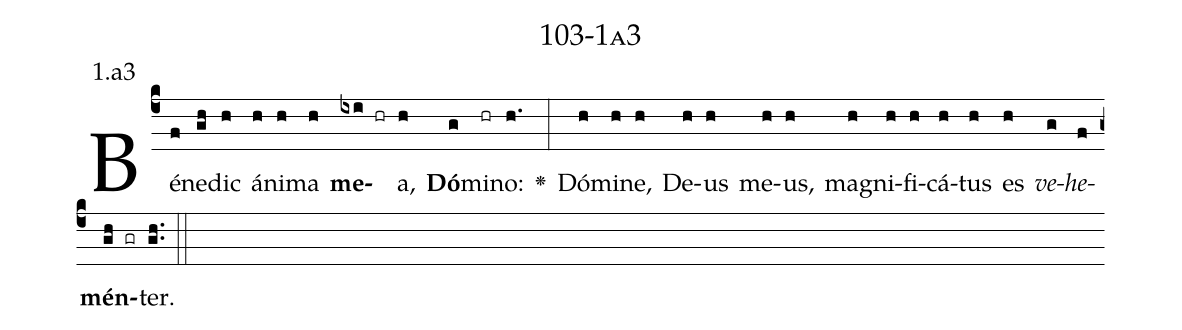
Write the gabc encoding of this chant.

name: 103-1a3;
annotation: 1.a3;
%%
(c4)Bé(f)ne(gh)dic(h) á(h)ni(h)ma(h) <b>me</b>(ixi hr)a,(h) <b>Dó</b>(g)mi(hr)no:(h.) <v>\greheightstar</v>(:) Dó(h)mi(h)ne,(h) De(h)us(h) me(h)us,(h) ma(h)gni(h)fi(h)cá(h)tus(h) es(h) <i>ve</i>(g)<i>he</i>(f)<b>mén</b>(gh gr)ter.(gh..) (::)


%E(h) u(h) o(g) u(f) a(gh) e.(gh..) (::)
